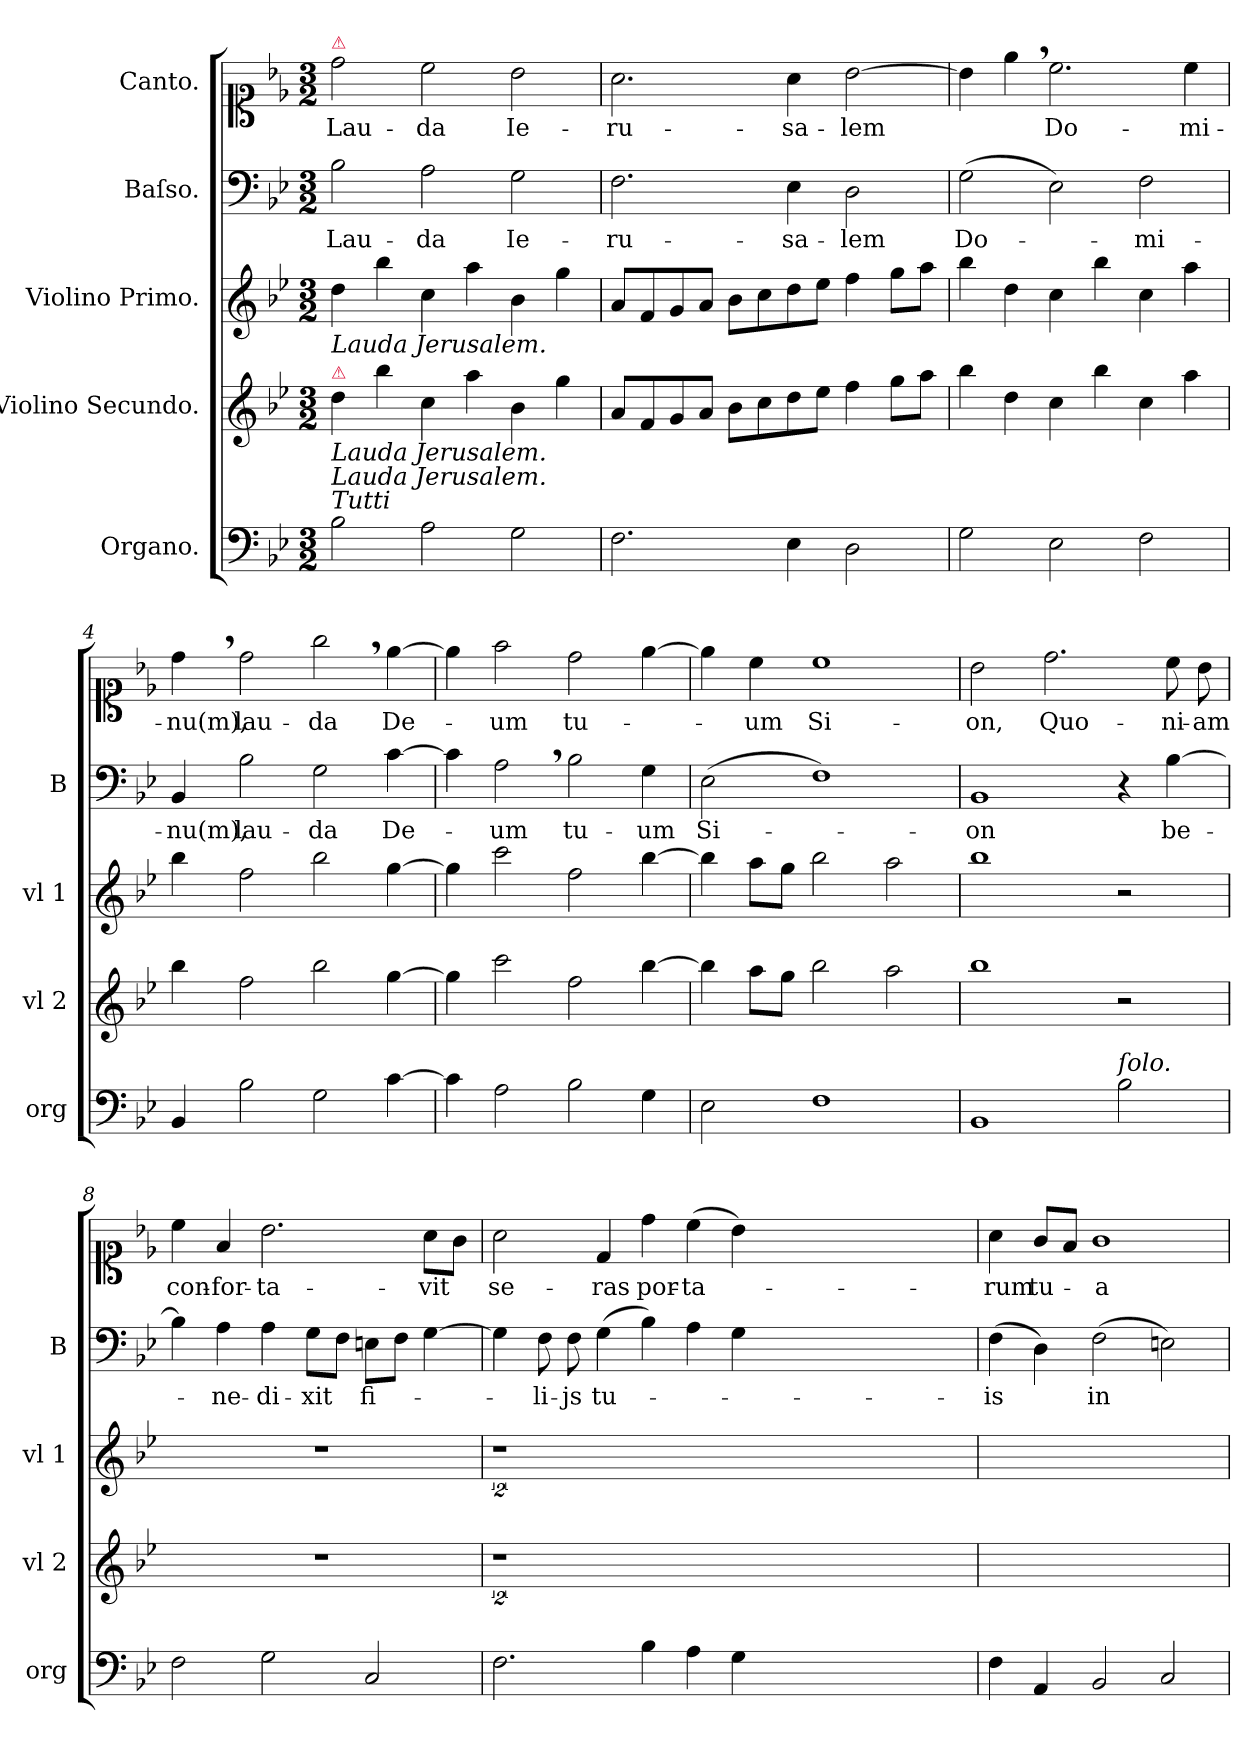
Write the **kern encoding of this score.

**kern	**kern	**kern	**kern	**text	**kern	**text
*part5	*part4	*part3	*part2	*part2	*part1	*part1
*staff5	*staff4	*staff3	*staff2	*staff2	*staff1	*staff1
*I"Organo.	*I"Violino Secundo.	*I"Violino Primo.	*I"Baſso.	*	*I"Canto.	*
*I'org	*I'vl 2	*I'vl 1	*I'B	*	*	*
*clefF4	*clefG2	*clefG2	*clefF4	*	*clefC1	*
*k[b-e-]	*k[b-e-]	*k[b-e-]	*k[b-e-]	*	*k[b-e-]	*
*B-:	*B-:	*B-:	*B-:	*	*B-:	*
*M3/2	*M3/2	*M3/2	*M3/2	*	*M3/2	*
=1	=1	=1	=1	=1	=1	=1
!	!	!	!	!	!LO:TX:a:color=crimson:t=⚠	!
!	!	!LO:TX:b:i:t=Lauda Jerusalem.	!	!	!	!
!	!LO:TX:b:i:t=Lauda Jerusalem.	!	!	!	!	!
!	!LO:TX:a:color=crimson:t=⚠	!	!	!	!	!
!LO:TX:a:i:t=Tutti	!	!	!	!	!	!
!LO:TX:a:i:t=Lauda Jerusalem.	!	!	!	!	!	!
2B-\	4dd\	4dd\	2B-\	Lau-	2dd\	Lau-
.	4bb-\	4bb-\	.	.	.	.
2A\	4cc\	4cc\	2A\	-da	2cc\	-da
.	4aa\	4aa\	.	.	.	.
2G\	4b-\	4b-\	2G\	Ie-	2b-\	Ie-
.	4gg\	4gg\	.	.	.	.
=2	=2	=2	=2	=2	=2	=2
2.F\	8a/L	8a/L	2.F\	-ru-	2.a\	-ru-
.	8f/	8f/	.	.	.	.
.	8g/	8g/	.	.	.	.
.	8a/J	8a/J	.	.	.	.
.	8b-\L	8b-\L	.	.	.	.
.	8cc\	8cc\	.	.	.	.
4E-\	8dd\	8dd\	4E-\	-sa-	4a\	-sa-
.	8ee-\J	8ee-\J	.	.	.	.
2D\	4ff\	4ff\	2D\	-lem	[2b-\	-lem
.	8gg\L	8gg\L	.	.	.	.
.	8aa\J	8aa\J	.	.	.	.
=3	=3	=3	=3	=3	=3	=3
2G\	4bb-\	4bb-\	(>2G\	Do-	4b-\]	.
.	4dd\	4dd\	.	.	4ee-,\	.
2E-\	4cc\	4cc\	2E-\)	.	2.cc\	Do-
.	4bb-\	4bb-\	.	.	.	.
2F\	4cc\	4cc\	2F\	-mi-	.	.
.	4aa\	4aa\	.	.	4cc\	-mi-
=4	=4	=4	=4	=4	=4	=4
4BB-/	4bb-\	4bb-\	4BB-/	-nu(m),	4dd,\	-nu(m),
2B-\	2ff\	2ff\	2B-\	lau-	2dd\	lau-
2G\	2bb-\	2bb-\	2G\	-da	2gg,\	-da
[4c\	[4gg\	[4gg\	[4c\	De-	[4ee-\	De-
=5	=5	=5	=5	=5	=5	=5
4c\]	4gg\]	4gg\]	4c\]	.	4ee-\]	.
2A\	2ccc\	2ccc\	2A,\	-um	2ff\	-um
2B-\	2ff\	2ff\	2B-\	tu-	2dd\	tu-
4G\	[4bb-\	[4bb-\	4G\	-um	[4ee-\	.
=6	=6	=6	=6	=6	=6	=6
2E-\	4bb-\]	4bb-\]	(>2E-\	Si-	4ee-\]	.
.	8aa\L	8aa\L	.	.	4cc\	-um
.	8gg\J	8gg\J	.	.	.	.
1F	2bb-\	2bb-\	1F)	.	1cc	Si-
.	2aa\	2aa\	.	.	.	.
=7	=7	=7	=7	=7	=7	=7
1BB-	1bb-	1bb-	1BB-	-on	2b-\	-on,
.	.	.	.	.	2.dd\	Quo-
!LO:TX:a:i:t=ſolo.	!	!	!	!	!	!
2B-\	2r	2r	4r	.	.	.
.	.	.	[4B-\	be-	8cc\	-ni-
.	.	.	.	.	8b-\	-am
=8	=8	=8	=8	=8	=8	=8
2F\	1.r	1.r	4B-\]	.	4cc\	con-
.	.	.	4A\	-ne-	4f/	-for-
2G\	.	.	4A\	-di-	2.b-\	-ta-
.	.	.	8G\L	-xit	.	.
.	.	.	8F\J	.	.	.
2C/	.	.	8En\L	fi-	.	.
.	.	.	8F\J	.	.	.
.	.	.	[4G\	.	8a\L	-vit
.	.	.	.	.	8g\J	.
=9	=9	=9	=9	=9	=9	=9
2.F\	2%9r	2%9r	4G\]	.	2a\	se-
.	.	.	8F\	-li-	.	.
.	.	.	8F\	-js	.	.
.	.	.	(>4G\	tu-	4d/	-ras
4B-\	.	.	4B-\)	.	4dd\	por-
4A\	.	.	4A\	.	(>4cc\	-ta-
4G\	.	.	4G\	.	4b-\)	.
0.ryy	.	.	0.ryy	.	0.ryy	.
=10	=10	=10	=10	=10	=10	=10
4F\	1.ryy	1.ryy	(>4F\	-is	4a\	-rum
4AA/	.	.	4D\)	.	8g/L	tu-
.	.	.	.	.	8f/J	.
2BB-/	.	.	(>2F\	in	1g	-a-
2C/	.	.	2En\)	.	.	.
=	=	=	=	=	=	=
*-	*-	*-	*-	*-	*-	*-
